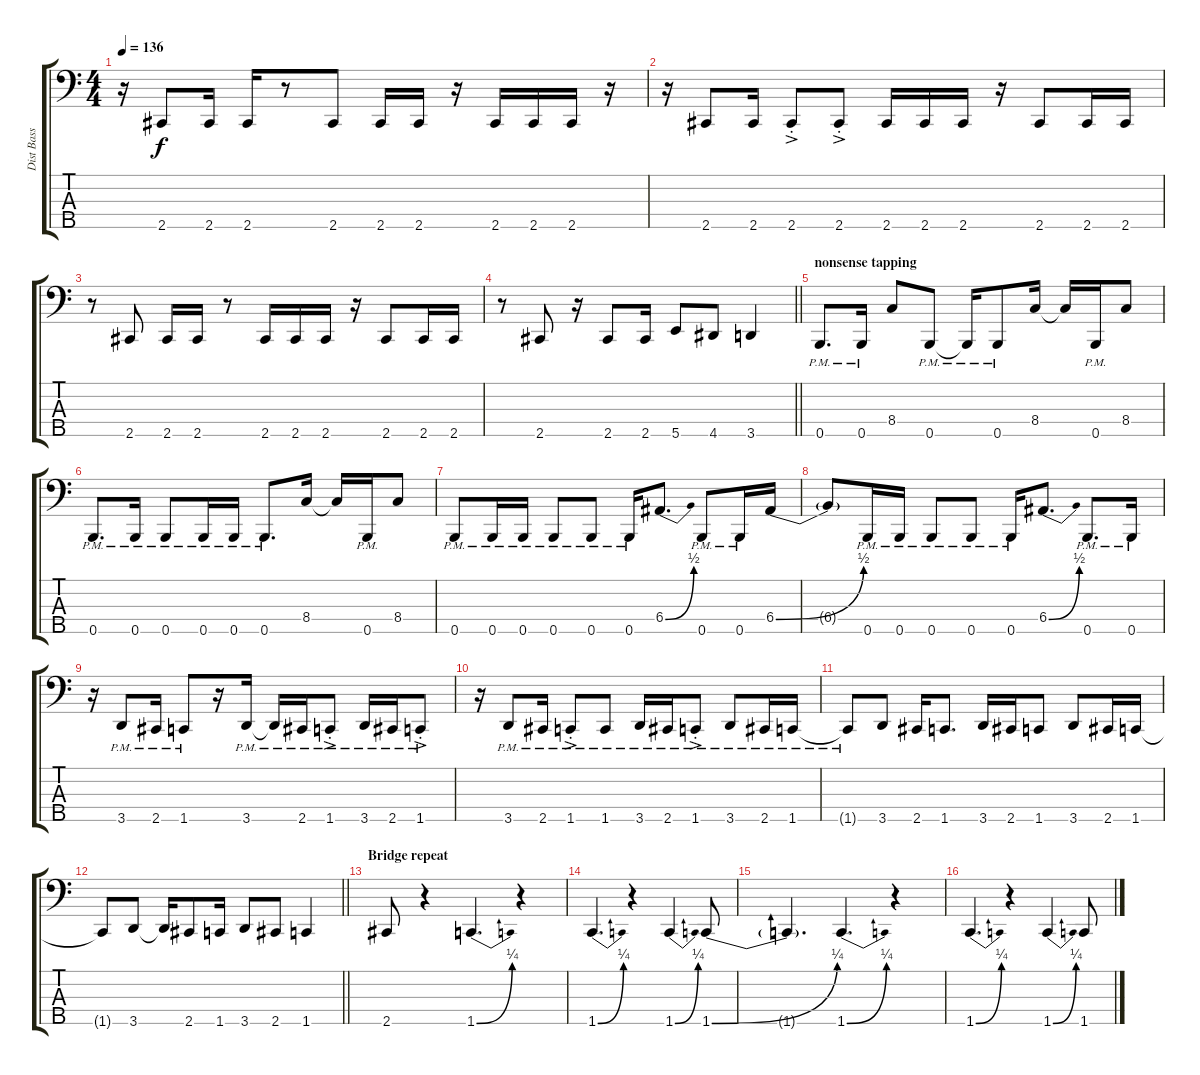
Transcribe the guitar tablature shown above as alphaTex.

\track ("Dist Bass" "Dist Bass") {instrument electricbassfinger}
\staff {score tabs}
\tuning (G2 D2 A1 E1 B0) {hide}
\ts (4 4)
\tempo 136
\clef f4
\ks c
r.16{dy f} 2.5.8 2.5.16 2.5.16 r.8 2.5.8 2.5.16 2.5.16 r.16 2.5.16 2.5.16 2.5.16 r.16 |
r.16 2.5.8 2.5.16 2.5{ac st}.8 2.5{ac st}.8 2.5.16 2.5.16 2.5.16 r.16 2.5.8 2.5.16 2.5.16 |
r.8 2.5.8 2.5.16 2.5.16 r.8 2.5.16 2.5.16 2.5.16 r.16 2.5.8 2.5.16 2.5.16 |
\barLineRight lightlight
r.8 2.5.8 r.16 2.5.8 2.5.16 5.5.8 4.5.8 3.5.4 |
\section ("" "nonsense tapping")
0.5{pm}.8{d} 0.5{pm}.16 8.4.8 0.5{pm}.8 0.5{pm t}.16 0.5{pm}.8 8.4.16 8.4{t}.16 0.5{pm}.16 8.4.8 |
0.5{pm}.8{d} 0.5{pm}.16 0.5{pm}.8 0.5{pm}.16 0.5{pm}.16 0.5{pm}.8{d} 8.4.16 8.4{t}.16 0.5{pm}.16 8.4.8 |
0.5{pm}.8 0.5{pm}.16 0.5{pm}.16 0.5{pm}.8 0.5{pm}.8 0.5{pm}.16 6.4{be (bend 0 0 60 2)}.8{d} 0.5{pm}.8 0.5{pm}.16 6.4{be (bend 0 0 60 2)}.16 |
6.4{t}.8 0.5{pm}.16 0.5{pm}.16 0.5{pm}.8 0.5{pm}.8 0.5{pm}.16 6.4{be (bend 0 0 60 2)}.8{d} 0.5{pm}.8{d} 0.5{pm}.16 |
r.16 3.5{pm}.8 2.5{pm}.16 1.5{pm}.8 r.16 3.5{pm}.16 3.5{pm t}.16 2.5{pm}.16 1.5{ac pm st}.8 3.5{pm}.16 2.5{pm}.16 1.5{ac pm st}.8 |
r.16 3.5{pm}.8 2.5{pm}.16 1.5{ac pm st}.8 1.5{pm}.8 3.5{pm}.16 2.5{pm}.16 1.5{ac pm st}.8 3.5{pm}.8 2.5{pm}.16 1.5{pm}.16 |
1.5{pm t}.8 3.5.8 2.5.16 1.5.8{d} 3.5.16 2.5.16 1.5.8 3.5.8 2.5.16 1.5.16 |
\barLineRight lightlight
1.5{t}.8 3.5.8 3.5{t}.16 2.5.8 1.5.16 3.5.8 2.5.8 1.5.4 |
\section ("" "Bridge repeat")
2.5.8 r.4 1.5{be (bend 0 0 60 1)}.4{d} r.4 |
1.5{be (bend 0 0 60 1)}.4{d} r.4 1.5{be (bend 0 0 60 1)}.4 1.5{be (bend 0 0 60 1)}.8 |
1.5{t}.4{d} 1.5{be (bend 0 0 60 1)}.4{d} r.4 |
1.5{be (bend 0 0 60 1)}.4{d} r.4 1.5{be (bend 0 0 60 1)}.4 1.5.8
